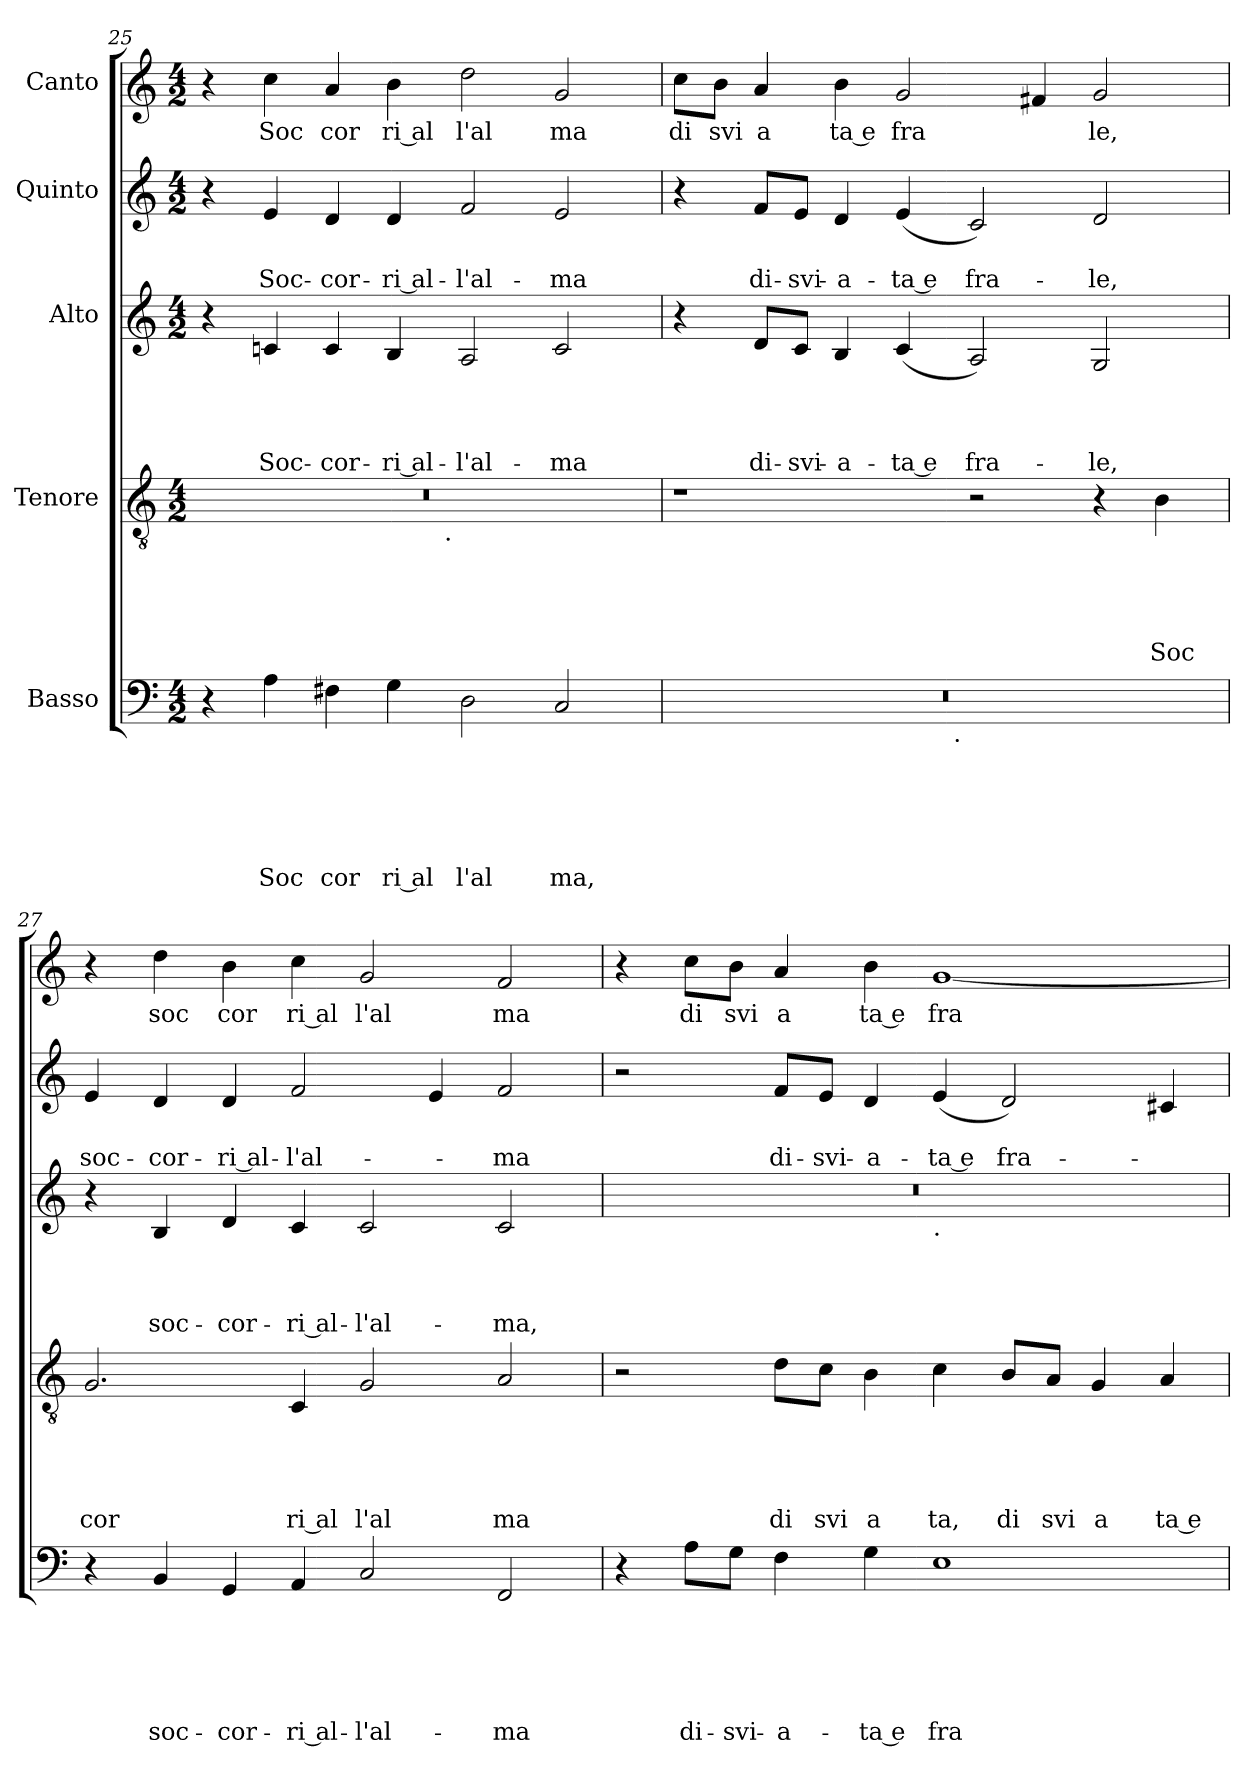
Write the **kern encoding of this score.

**kern	**text	**text	**text	**text	**text	**text	**kern	**text	**text	**text	**text	**text	**kern	**text	**text	**text	**text	**kern	**text	**text	**kern	**text
*part5	*part5	*part5	*part5	*part5	*part5	*part5	*part4	*part4	*part4	*part4	*part4	*part4	*part3	*part3	*part3	*part3	*part3	*part2	*part2	*part2	*part1	*part1
*staff5	*staff5	*staff5	*staff5	*staff5	*staff5	*staff5	*staff4	*staff4	*staff4	*staff4	*staff4	*staff4	*staff3	*staff3	*staff3	*staff3	*staff3	*staff2	*staff2	*staff2	*staff1	*staff1
*I"Basso	*	*	*	*	*	*	*I"Tenore	*	*	*	*	*	*I"Alto	*	*	*	*	*I"Quinto	*	*	*I"Canto	*
*clefF4	*	*	*	*	*	*	*clefGv2	*	*	*	*	*	*clefG2	*	*	*	*	*clefG2	*	*	*clefG2	*
*k[]	*	*	*	*	*	*	*k[]	*	*	*	*	*	*k[]	*	*	*	*	*k[]	*	*	*k[]	*
*C:	*	*	*	*	*	*	*C:	*	*	*	*	*	*C:	*	*	*	*	*C:	*	*	*C:	*
*M4/2	*	*	*	*	*	*	*M4/2	*	*	*	*	*	*M4/2	*	*	*	*	*M4/2	*	*	*M4/2	*
=25	=25	=25	=25	=25	=25	=25	=25	=25	=25	=25	=25	=25	=25	=25	=25	=25	=25	=25	=25	=25	=25	=25
*	*	*	*	*	*	*	*^	*	*	*	*	*	*	*	*	*	*	*	*	*	*	*
4r	.	.	.	.	.	.	0r	2ryy	.	.	.	.	.	4r	.	.	.	.	4r	.	.	4r	.
!	!	!	!	!	!	!LO:LY:b	!	!	!	!	!	!	!	!	!	!	!	!LO:LY:b	!	!	!LO:LY:b	!	!LO:LY:b
4A\	.	.	.	.	.	Soc	.	.	.	.	.	.	.	4cni/	.	.	.	Soc-	4e/	.	Soc-	4cc\	Soc
!	!	!	!	!	!	!LO:LY:b	!	!	!	!	!	!	!	!	!	!	!	!LO:LY:b	!	!	!LO:LY:b	!	!LO:LY:b
4F#X\	.	.	.	.	.	cor	.	4...ryy	.	.	.	.	.	4c/	.	.	.	-cor-	4d/	.	-cor-	4a/	cor
!	!	!	!	!	!	!LO:LY:b:rj	!	!	!	!	!	!	!	!	!	!	!	!LO:LY:b:rj	!	!	!LO:LY:b:rj	!	!LO:LY:b:rj
4G\	.	.	.	.	.	ri al	.	.	.	.	.	.	.	4B/	.	.	.	-ri al-	4d/	.	-ri al-	4b\	ri al
!	!	!	!	!	!	!	!	!LO:TX:b:t=.	!	!	!	!	!	!	!	!	!	!	!	!	!	!	!
.	.	.	.	.	.	.	.	1ryy	.	.	.	.	.	.	.	.	.	.	.	.	.	.	.
!	!	!	!	!	!	!LO:LY:b	!	!	!	!	!	!	!	!	!	!	!	!LO:LY:b	!	!	!LO:LY:b	!	!LO:LY:b
2D\	.	.	.	.	.	l'al	.	.	.	.	.	.	.	2A/	.	.	.	-l'al-	2f/	.	-l'al-	2dd\	l'al
!	!	!	!	!	!	!LO:LY:b	!	!	!	!	!	!	!	!	!	!	!	!LO:LY:b	!	!	!LO:LY:b	!	!LO:LY:b
2C/	.	.	.	.	.	ma,	.	.	.	.	.	.	.	2c/	.	.	.	-ma	2e/	.	-ma	2g/	ma
.	.	.	.	.	.	.	.	32ryy	.	.	.	.	.	.	.	.	.	.	.	.	.	.	.
!!LO:LB:g=z
=26	=26	=26	=26	=26	=26	=26	=26	=26	=26	=26	=26	=26	=26	=26	=26	=26	=26	=26	=26	=26	=26	=26	=26
!	!	!	!	!	!	!	!	!	!	!	!	!	!	!	!	!	!	!	!	!	!	!	!LO:LY:b
*^	*	*	*	*	*	*	*v	*v	*	*	*	*	*	*	*	*	*	*	*	*	*	*	*
0r	2ryy	.	.	.	.	.	.	1r	.	.	.	.	.	4r	.	.	.	.	4r	.	.	8cc\L	di
!	!	!	!	!	!	!	!	!	!	!	!	!	!	!	!	!	!	!	!	!	!	!	!LO:LY:b
.	.	.	.	.	.	.	.	.	.	.	.	.	.	.	.	.	.	.	.	.	.	8b\J	svi
!	!	!	!	!	!	!	!	!	!	!	!	!	!	!	!	!	!	!LO:LY:b	!	!	!LO:LY:b	!	!LO:LY:b
.	.	.	.	.	.	.	.	.	.	.	.	.	.	8d/L	.	.	.	di-	8f/L	.	di-	4a/	a
!	!	!	!	!	!	!	!	!	!	!	!	!	!	!	!	!	!	!LO:LY:b	!	!	!LO:LY:b	!	!
.	.	.	.	.	.	.	.	.	.	.	.	.	.	8c/J	.	.	.	-svi-	8e/J	.	-svi-	.	.
!	!	!	!	!	!	!	!	!	!	!	!	!	!	!	!	!	!	!LO:LY:b	!	!	!LO:LY:b	!	!LO:LY:b:rj
.	4...ryy	.	.	.	.	.	.	.	.	.	.	.	.	4B/	.	.	.	-a-	4d/	.	-a-	4b\	ta e
!	!	!	!	!	!	!	!	!	!	!	!	!	!	!	!	!	!	!LO:LY:b:rj	!	!	!LO:LY:b:rj	!	!LO:LY:b
.	.	.	.	.	.	.	.	.	.	.	.	.	.	(<4c/	.	.	.	-ta e	(<4e/	.	-ta e	2g/	fra
!	!LO:TX:b:t=.	!	!	!	!	!	!	!	!	!	!	!	!	!	!	!	!	!	!	!	!	!	!
.	1ryy	.	.	.	.	.	.	.	.	.	.	.	.	.	.	.	.	.	.	.	.	.	.
!	!	!	!	!	!	!	!	!	!	!	!	!	!	!	!	!	!	!LO:LY:b	!	!	!LO:LY:b	!	!
.	.	.	.	.	.	.	.	2r	.	.	.	.	.	2A/)	.	.	.	fra-	2c/)	.	fra-	.	.
.	.	.	.	.	.	.	.	.	.	.	.	.	.	.	.	.	.	.	.	.	.	4f#X/	.
!	!	!	!	!	!	!	!	!	!	!	!	!	!	!	!	!	!	!LO:LY:b	!	!	!LO:LY:b	!	!LO:LY:b
.	.	.	.	.	.	.	.	4r	.	.	.	.	.	2G/	.	.	.	-le,	2d/	.	-le,	2g/	le,
!	!	!	!	!	!	!	!	!	!	!	!	!	!LO:LY:b	!	!	!	!	!	!	!	!	!	!
.	.	.	.	.	.	.	.	4B\	.	.	.	.	Soc	.	.	.	.	.	.	.	.	.	.
.	32ryy	.	.	.	.	.	.	.	.	.	.	.	.	.	.	.	.	.	.	.	.	.	.
=27	=27	=27	=27	=27	=27	=27	=27	=27	=27	=27	=27	=27	=27	=27	=27	=27	=27	=27	=27	=27	=27	=27	=27
!	!	!	!	!	!	!	!	!	!	!	!	!	!LO:LY:b	!	!	!	!	!	!	!	!LO:LY:b	!	!
*v	*v	*	*	*	*	*	*	*	*	*	*	*	*	*	*	*	*	*	*	*	*	*	*
4r	.	.	.	.	.	.	2.G/	.	.	.	.	cor	4r	.	.	.	.	4e/	.	soc-	4r	.
!	!	!	!	!	!	!LO:LY:b	!	!	!	!	!	!	!	!	!	!	!LO:LY:b	!	!	!LO:LY:b	!	!LO:LY:b
4BB/	.	.	.	.	.	soc-	.	.	.	.	.	.	4B/	.	.	.	soc-	4d/	.	-cor-	4dd\	soc
!	!	!	!	!	!	!LO:LY:b	!	!	!	!	!	!	!	!	!	!	!LO:LY:b	!	!	!LO:LY:b:rj	!	!LO:LY:b
4GG/	.	.	.	.	.	-cor-	.	.	.	.	.	.	4d/	.	.	.	-cor-	4d/	.	-ri al-	4b\	cor
!	!	!	!	!	!	!LO:LY:b:rj	!	!	!	!	!	!LO:LY:b:rj	!	!	!	!	!LO:LY:b:rj	!	!	!LO:LY:b	!	!LO:LY:b:rj
4AA/	.	.	.	.	.	-ri al-	4C/	.	.	.	.	ri al	4c/	.	.	.	-ri al-	2f/	.	-l'al-	4cc\	ri al
!	!	!	!	!	!	!LO:LY:b	!	!	!	!	!	!LO:LY:b	!	!	!	!	!LO:LY:b	!	!	!	!	!LO:LY:b
2C/	.	.	.	.	.	-l'al-	2G/	.	.	.	.	l'al	2c/	.	.	.	-l'al-	.	.	.	2g/	l'al
.	.	.	.	.	.	.	.	.	.	.	.	.	.	.	.	.	.	4e/	.	.	.	.
!	!	!	!	!	!	!LO:LY:b	!	!	!	!	!	!LO:LY:b	!	!	!	!	!LO:LY:b	!	!	!LO:LY:b	!	!LO:LY:b
2FF/	.	.	.	.	.	-ma	2A/	.	.	.	.	ma	2c/	.	.	.	-ma,	2f/	.	-ma	2f/	ma
=28	=28	=28	=28	=28	=28	=28	=28	=28	=28	=28	=28	=28	=28	=28	=28	=28	=28	=28	=28	=28	=28	=28
*	*	*	*	*	*	*	*	*	*	*	*	*	*^	*	*	*	*	*	*	*	*	*
4r	.	.	.	.	.	.	2r	.	.	.	.	.	0r	1ryy	.	.	.	.	2r	.	.	4r	.
!	!	!	!	!	!	!LO:LY:b	!	!	!	!	!	!	!	!	!	!	!	!	!	!	!	!	!LO:LY:b
8A\L	.	.	.	.	.	di-	.	.	.	.	.	.	.	.	.	.	.	.	.	.	.	8cc\L	di
!	!	!	!	!	!	!LO:LY:b	!	!	!	!	!	!	!	!	!	!	!	!	!	!	!	!	!LO:LY:b
8G\J	.	.	.	.	.	-svi-	.	.	.	.	.	.	.	.	.	.	.	.	.	.	.	8b\J	svi
!	!	!	!	!	!	!LO:LY:b	!	!	!	!	!	!LO:LY:b	!	!	!	!	!	!	!	!	!LO:LY:b	!	!LO:LY:b
4F\	.	.	.	.	.	-a-	8d\L	.	.	.	.	di	.	.	.	.	.	.	8f/L	.	di-	4a/	a
!	!	!	!	!	!	!	!	!	!	!	!	!LO:LY:b	!	!	!	!	!	!	!	!	!LO:LY:b	!	!
.	.	.	.	.	.	.	8c\J	.	.	.	.	svi	.	.	.	.	.	.	8e/J	.	-svi-	.	.
!	!	!	!	!	!	!LO:LY:b:rj	!	!	!	!	!	!LO:LY:b	!	!	!	!	!	!	!	!	!LO:LY:b	!	!LO:LY:b:rj
4G\	.	.	.	.	.	-ta e	4B\	.	.	.	.	a	.	.	.	.	.	.	4d/	.	-a-	4b\	ta e
!	!	!	!	!	!	!	!	!	!	!	!	!	!	!LO:TX:b:t=.	!	!	!	!	!	!	!	!	!
!	!	!	!	!	!	!LO:LY:b	!	!	!	!	!	!LO:LY:b	!	!	!	!	!	!	!	!	!LO:LY:b:rj	!	!LO:LY:b
1E	.	.	.	.	.	fra-	4c\	.	.	.	.	ta,	.	1ryy	.	.	.	.	(<4e/	.	-ta e	[<1g	fra
!	!	!	!	!	!	!	!	!	!	!	!	!LO:LY:b	!	!	!	!	!	!	!	!	!LO:LY:b	!	!
.	.	.	.	.	.	.	8B/L	.	.	.	.	di	.	.	.	.	.	.	2d/)	.	fra-	.	.
!	!	!	!	!	!	!	!	!	!	!	!	!LO:LY:b	!	!	!	!	!	!	!	!	!	!	!
.	.	.	.	.	.	.	8A/J	.	.	.	.	svi	.	.	.	.	.	.	.	.	.	.	.
!	!	!	!	!	!	!	!	!	!	!	!	!LO:LY:b	!	!	!	!	!	!	!	!	!	!	!
.	.	.	.	.	.	.	4G/	.	.	.	.	a	.	.	.	.	.	.	.	.	.	.	.
!	!	!	!	!	!	!	!	!	!	!	!	!LO:LY:b:rj	!	!	!	!	!	!	!	!	!	!	!
.	.	.	.	.	.	.	4A/	.	.	.	.	ta e	.	.	.	.	.	.	4c#X/	.	.	.	.
*	*	*	*	*	*	*	*	*	*	*	*	*	*v	*v	*	*	*	*	*	*	*	*	*
=	=	=	=	=	=	=	=	=	=	=	=	=	=	=	=	=	=	=	=	=	=	=
*-	*-	*-	*-	*-	*-	*-	*-	*-	*-	*-	*-	*-	*-	*-	*-	*-	*-	*-	*-	*-	*-	*-
